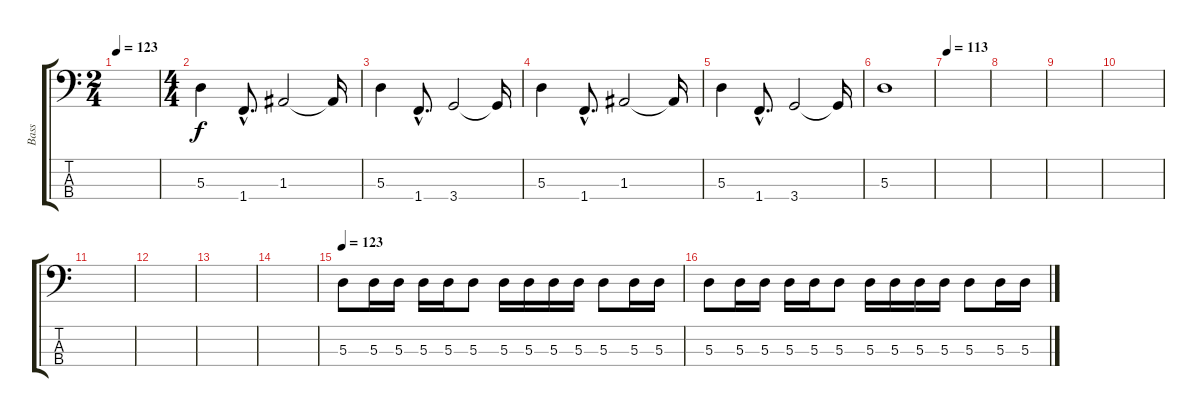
\track ("Bass" "Bass") {instrument electricbassfinger}
\staff {score tabs}
\tuning (G2 D2 A1 E1) {hide}
\ts (2 4)
\tempo 123
\tempo 103
\tempo 123
\clef f4
\ks c
|
\ts (4 4)
5.3.4 1.4{hac}.8{d} 1.3.2 1.3{t}.16 |
5.3.4 1.4{hac}.8{d} 3.4.2 3.4{t}.16 |
5.3.4 1.4{hac}.8{d} 1.3.2 1.3{t}.16 |
5.3.4 1.4{hac}.8{d} 3.4.2 3.4{t}.16 |
5.3.1 |
\tempo 113
|
|
|
|
|
|
|
|
\tempo 123
5.3.8 5.3.16 5.3.16 5.3.16 5.3.16 5.3.8 5.3.16 5.3.16 5.3.16 5.3.16 5.3.8 5.3.16 5.3.16 |
5.3.8 5.3.16 5.3.16 5.3.16 5.3.16 5.3.8 5.3.16 5.3.16 5.3.16 5.3.16 5.3.8 5.3.16 5.3.16
